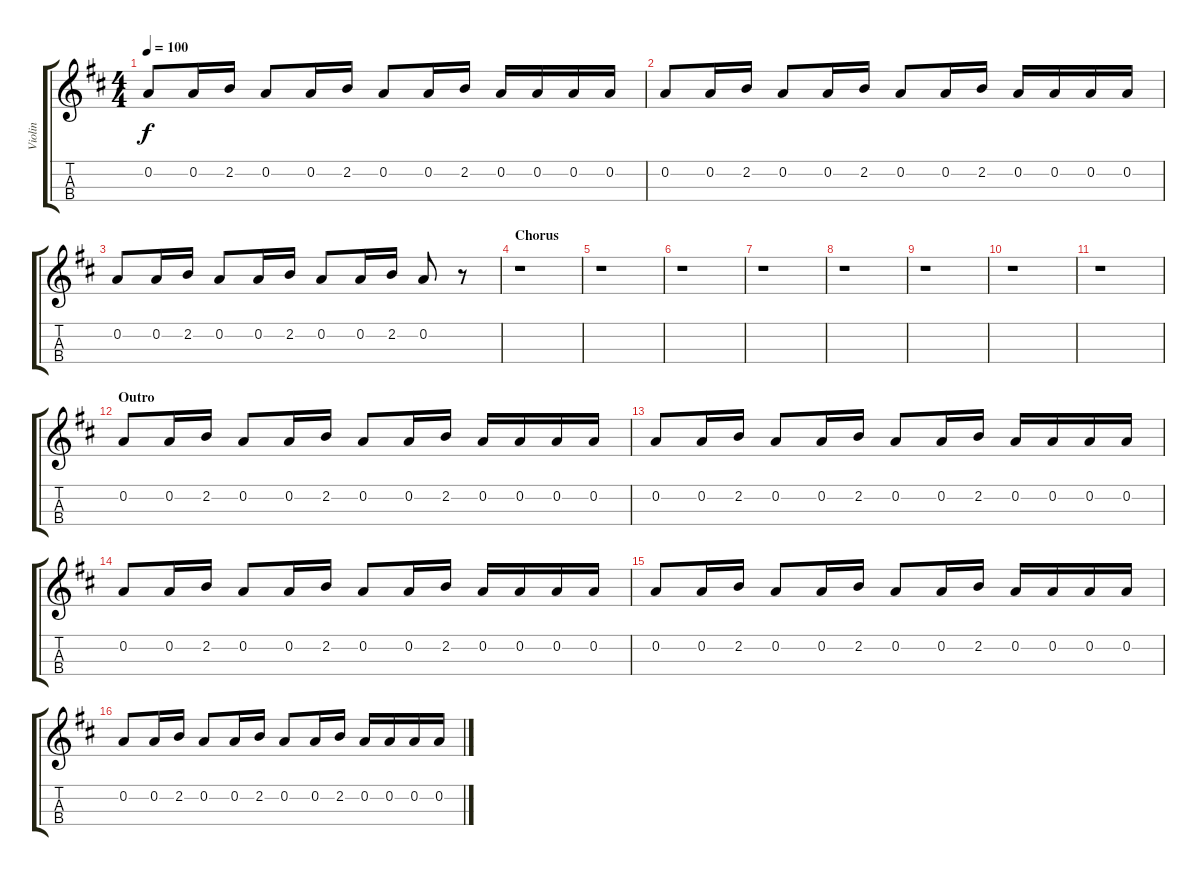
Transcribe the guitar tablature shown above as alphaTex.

\track ("Violin" "Violin") {instrument violin}
\staff {score tabs}
\tuning (E5 A4 D4 G3) {hide}
\ts (4 4)
\tempo 100
\clef g2
\ks d
0.2.8{dy f} 0.2.16 2.2.16 0.2.8 0.2.16 2.2.16 0.2.8 0.2.16 2.2.16 0.2.16 0.2.16 0.2.16 0.2.16 |
0.2.8 0.2.16 2.2.16 0.2.8 0.2.16 2.2.16 0.2.8 0.2.16 2.2.16 0.2.16 0.2.16 0.2.16 0.2.16 |
0.2.8 0.2.16 2.2.16 0.2.8 0.2.16 2.2.16 0.2.8 0.2.16 2.2.16 0.2.8 r.8 |
\section ("" "Chorus")
r.1 |
r.1 |
r.1 |
r.1 |
r.1 |
r.1 |
r.1 |
r.1 |
\section ("" "Outro")
0.2.8 0.2.16 2.2.16 0.2.8 0.2.16 2.2.16 0.2.8 0.2.16 2.2.16 0.2.16 0.2.16 0.2.16 0.2.16 |
0.2.8 0.2.16 2.2.16 0.2.8 0.2.16 2.2.16 0.2.8 0.2.16 2.2.16 0.2.16 0.2.16 0.2.16 0.2.16 |
0.2.8 0.2.16 2.2.16 0.2.8 0.2.16 2.2.16 0.2.8 0.2.16 2.2.16 0.2.16 0.2.16 0.2.16 0.2.16 |
0.2.8 0.2.16 2.2.16 0.2.8 0.2.16 2.2.16 0.2.8 0.2.16 2.2.16 0.2.16 0.2.16 0.2.16 0.2.16 |
0.2.8 0.2.16 2.2.16 0.2.8 0.2.16 2.2.16 0.2.8 0.2.16 2.2.16 0.2.16 0.2.16 0.2.16 0.2.16
